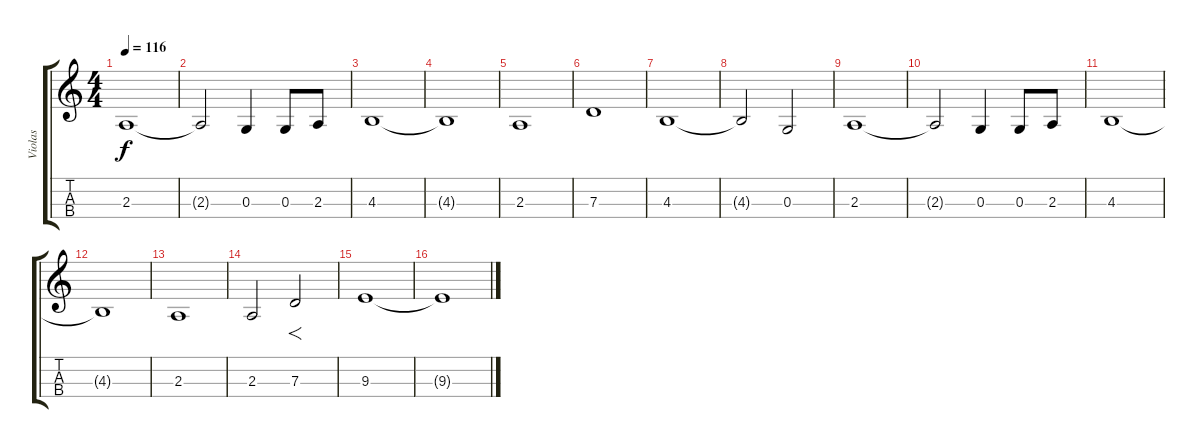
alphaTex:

\track ("Violas" "Violas") {instrument viola}
\staff {score tabs}
\tuning (A4 D4 G3 C3) {hide}
\ts (4 4)
\tempo 116
\clef g2
\ks c
2.3.1{dy f} |
2.3{t}.2 0.3.4 0.3.8 2.3.8 |
4.3.1 |
4.3{t}.1 |
2.3.1 |
7.3.1 |
4.3.1 |
4.3{t}.2 0.3.2 |
2.3.1 |
2.3{t}.2 0.3.4 0.3.8 2.3.8 |
4.3.1 |
4.3{t}.1 |
2.3.1 |
2.3.2 7.3.2{f} |
9.3.1 |
9.3{t}.1
